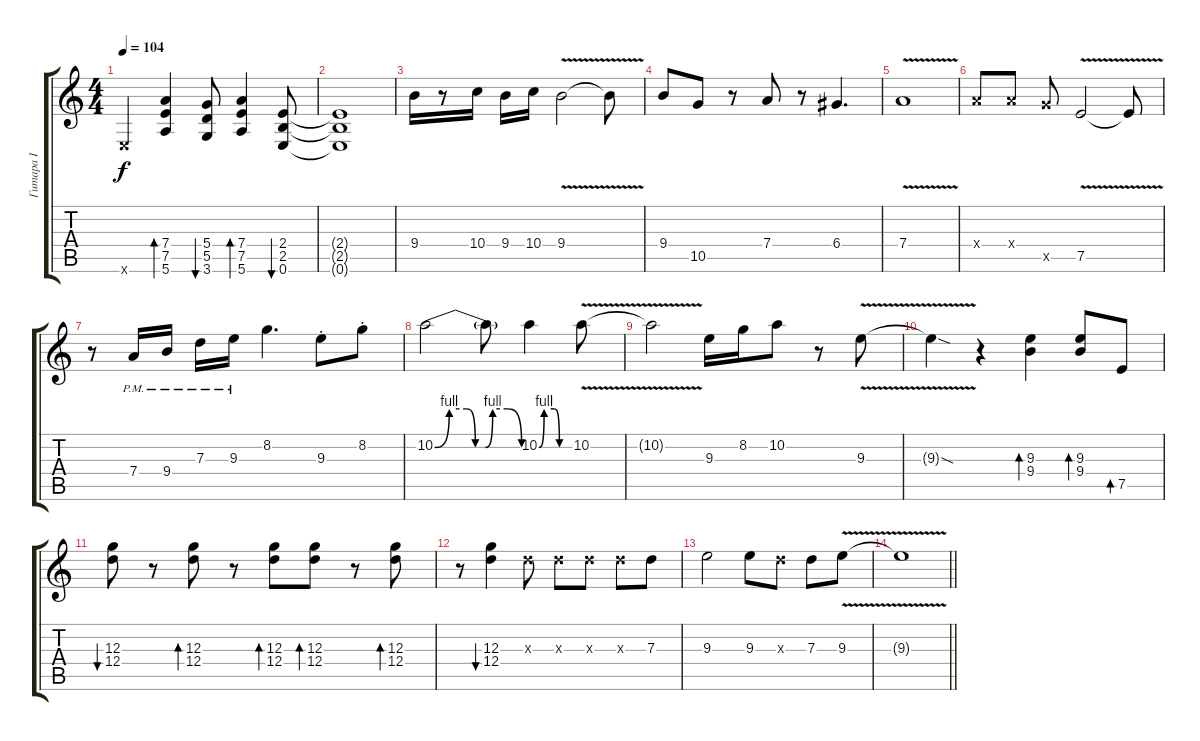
\track ("Гитара I" "Гитара I") {instrument distortionguitar}
\staff {score tabs}
\tuning (E4 B3 G3 D3 A2 E2) {hide}
\ts (4 4)
\tempo 104
\clef g2
\ks c
0.6{x}.4{dy f} (7.4 7.5 5.6).4{bd 60} (5.4 5.5 3.6).8{bu 60} (7.4 7.5 5.6).4{bd 60} (2.4 2.5 0.6).8{bu 60} |
(2.4{t} 2.5{t} 0.6{t}).1 |
9.4.16{volume 8 instrument distortionguitar} r.8 10.4.16 9.4.16 10.4.16 9.4{v}.2 9.4{t}.8 |
9.4.8 10.5.8 r.8 7.4.8 r.8 6.4.4{d} |
7.4{v}.1 |
7.4{x}.8 7.4{x}.8 10.5{x}.8 7.5{v}.2 7.5{t}.8 |
r.8 7.4{pm}.16{volume 4} 9.4{pm}.16 7.3{pm}.16 9.3{pm}.16 8.2.4{d} 9.3{st}.8 8.2{st}.8 |
10.2{be (custom 0 0 10 4 22 4 28 0 35 0 40 4 50 4 60 0)}.2 10.2{t}.8 10.2{be (custom 0 0 10 4 30 4 40 0 60 0)}.4 10.2{v}.8 |
10.2{t}.2 9.3.16 8.2.16 10.2.8 r.8 9.3{v}.8 |
9.3{sod t}.4 r.4 (9.3 9.4).4{bd 60} (9.3 9.4).8{bd 60} 7.5.8{bd 60} |
(12.3 12.4).8{bu 60} r.8 (12.3 12.4).8{bd 60 volume 0} r.8 (12.3 12.4).8{bd 60} (12.3 12.4).8{bd 60} r.8 (12.3 12.4).8{bd 60} |
r.8 (12.3 12.4).4{bu 60} 7.3{x}.8 7.3{x}.8 7.3{x}.8 7.3{x}.8 7.3.8 |
9.3.2 9.3.8 7.3{x}.8 7.3.8 9.3{v}.8 |
\barLineRight lightlight
9.3{t}.1
